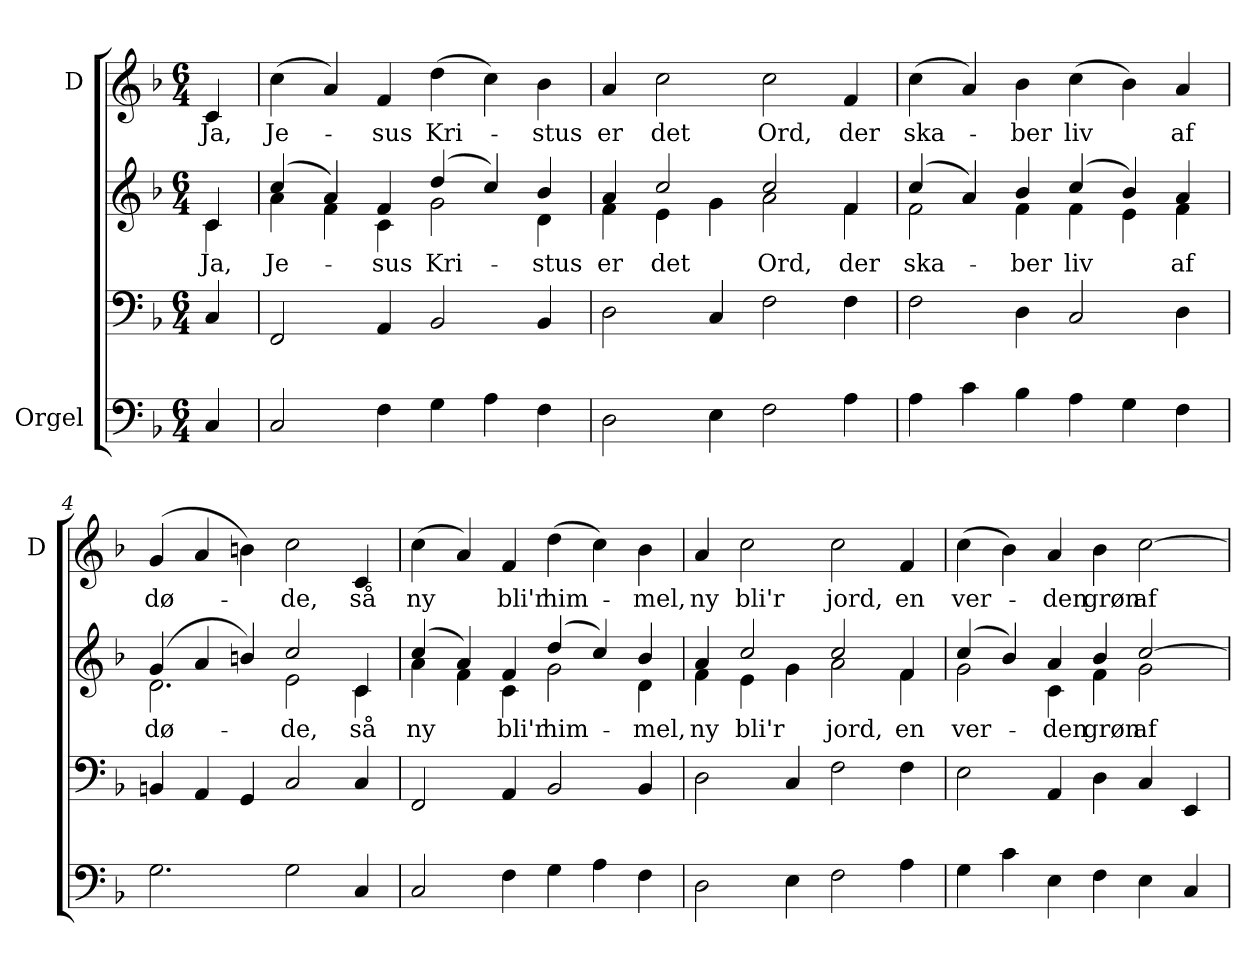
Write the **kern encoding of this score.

**kern	**kern	**kern	**text	**kern	**text
*part2	*part2	*part2	*part2	*part1	*part1
*staff4	*staff3	*staff2	*staff2	*staff1	*staff1
*I"Orgel	*	*	*	*I"D	*
*	*	*	*	*I'D	*
*clefF4	*clefF4	*clefG2	*	*clefG2	*
*k[b-]	*k[b-]	*k[b-]	*	*k[b-]	*
*M6/4	*M6/4	*M6/4	*	*M6/4	*
=	=	=	=	=	=
!	!	!	!LO:LY:b	!	!LO:LY:b
*	*	*^	*	*	*
4C/	4C/	4c/	4c\	Ja,	4c/	Ja,
=1	=1	=1	=1	=1	=1	=1
!	!	!	!	!LO:LY:b	!	!LO:LY:b
2C/	2FF/	(4cc/	4a\	Je-	(4cc\	Je-
.	.	4a/)	4f\	.	4a/)	.
!	!	!	!	!LO:LY:b	!	!LO:LY:b
4F\	4AA/	4f/	4c\	-sus	4f/	-sus
!	!	!	!	!LO:LY:b	!	!LO:LY:b
4G\	2BB-/	(4dd/	2g\	Kri-	(4dd\	Kri-
4A\	.	4cc/)	.	.	4cc\)	.
!	!	!	!	!LO:LY:b	!	!LO:LY:b
4F\	4BB-/	4b-/	4d\	-stus	4b-\	-stus
=2	=2	=2	=2	=2	=2	=2
!	!	!	!	!LO:LY:b	!	!LO:LY:b
2D\	2D\	4a/	4f\	er	4a/	er
!	!	!	!	!LO:LY:b	!	!LO:LY:b
.	.	2cc/	4e\	det	2cc\	det
4E\	4C/	.	4g\	.	.	.
!	!	!	!	!LO:LY:b	!	!LO:LY:b
2F\	2F\	2cc/	2a\	Ord,	2cc\	Ord,
!	!	!	!	!LO:LY:b	!	!LO:LY:b
4A\	4F\	4f/	4f\	der	4f/	der
=3	=3	=3	=3	=3	=3	=3
!	!	!	!	!LO:LY:b	!	!LO:LY:b
4A\	2F\	(4cc/	2f\	ska-	(4cc\	ska-
4c\	.	4a/)	.	.	4a/)	.
!	!	!	!	!LO:LY:b	!	!LO:LY:b
4B-\	4D\	4b-/	4f\	-ber	4b-\	-ber
!	!	!	!	!LO:LY:b	!	!LO:LY:b
4A\	2C/	(4cc/	4f\	liv	(4cc\	liv
4G\	.	4b-/)	4e\	.	4b-\)	.
!	!	!	!	!LO:LY:b	!	!LO:LY:b
4F\	4D\	4a/	4f\	af	4a/	af
=4	=4	=4	=4	=4	=4	=4
!	!	!	!	!LO:LY:b	!	!LO:LY:b
2.G\	4BBn/	(4g/	2.d\	dø-	(4g/	dø-
.	4AA/	4a/	.	.	4a/	.
.	4GG/	4bn/)	.	.	4bn\)	.
!	!	!	!	!LO:LY:b	!	!LO:LY:b
2G\	2C/	2cc/	2e\	-de,	2cc\	-de,
!	!	!	!	!LO:LY:b	!	!LO:LY:b
4C/	4C/	4c/	4c\	så	4c/	så
!!LO:LB:g=z
=5	=5	=5	=5	=5	=5	=5
!	!	!	!	!LO:LY:b	!	!LO:LY:b
2C/	2FF/	(4cc/	4a\	ny	(4cc\	ny
.	.	4a/)	4f\	.	4a/)	.
!	!	!	!	!LO:LY:b	!	!LO:LY:b
4F\	4AA/	4f/	4c\	bli'r	4f/	bli'r
!	!	!	!	!LO:LY:b	!	!LO:LY:b
4G\	2BB-/	(4dd/	2g\	him-	(4dd\	him-
4A\	.	4cc/)	.	.	4cc\)	.
!	!	!	!	!LO:LY:b	!	!LO:LY:b
4F\	4BB-/	4b-/	4d\	-mel,	4b-\	-mel,
=6	=6	=6	=6	=6	=6	=6
!	!	!	!	!LO:LY:b	!	!LO:LY:b
2D\	2D\	4a/	4f\	ny	4a/	ny
!	!	!	!	!LO:LY:b	!	!LO:LY:b
.	.	2cc/	4e\	bli'r	2cc\	bli'r
4E\	4C/	.	4g\	.	.	.
!	!	!	!	!LO:LY:b	!	!LO:LY:b
2F\	2F\	2cc/	2a\	jord,	2cc\	jord,
!	!	!	!	!LO:LY:b	!	!LO:LY:b
4A\	4F\	4f/	4f\	en	4f/	en
=7	=7	=7	=7	=7	=7	=7
!	!	!	!	!LO:LY:b	!	!LO:LY:b
4G\	2E\	(4cc/	2g\	ver-	(4cc\	ver-
4c\	.	4b-/)	.	.	4b-\)	.
!	!	!	!	!LO:LY:b	!	!LO:LY:b
4E\	4AA/	4a/	4c\	-den	4a/	-den
!	!	!	!	!LO:LY:b	!	!LO:LY:b
4F\	4D\	4b-/	4f\	grøn	4b-\	grøn
!	!	!	!	!LO:LY:b	!	!LO:LY:b
4E\	4C/	[2cc/	2g\	af	[2cc\	af
4C/	4EE/	.	.	.	.	.
*	*	*v	*v	*	*	*
=	=	=	=	=	=
*-	*-	*-	*-	*-	*-
